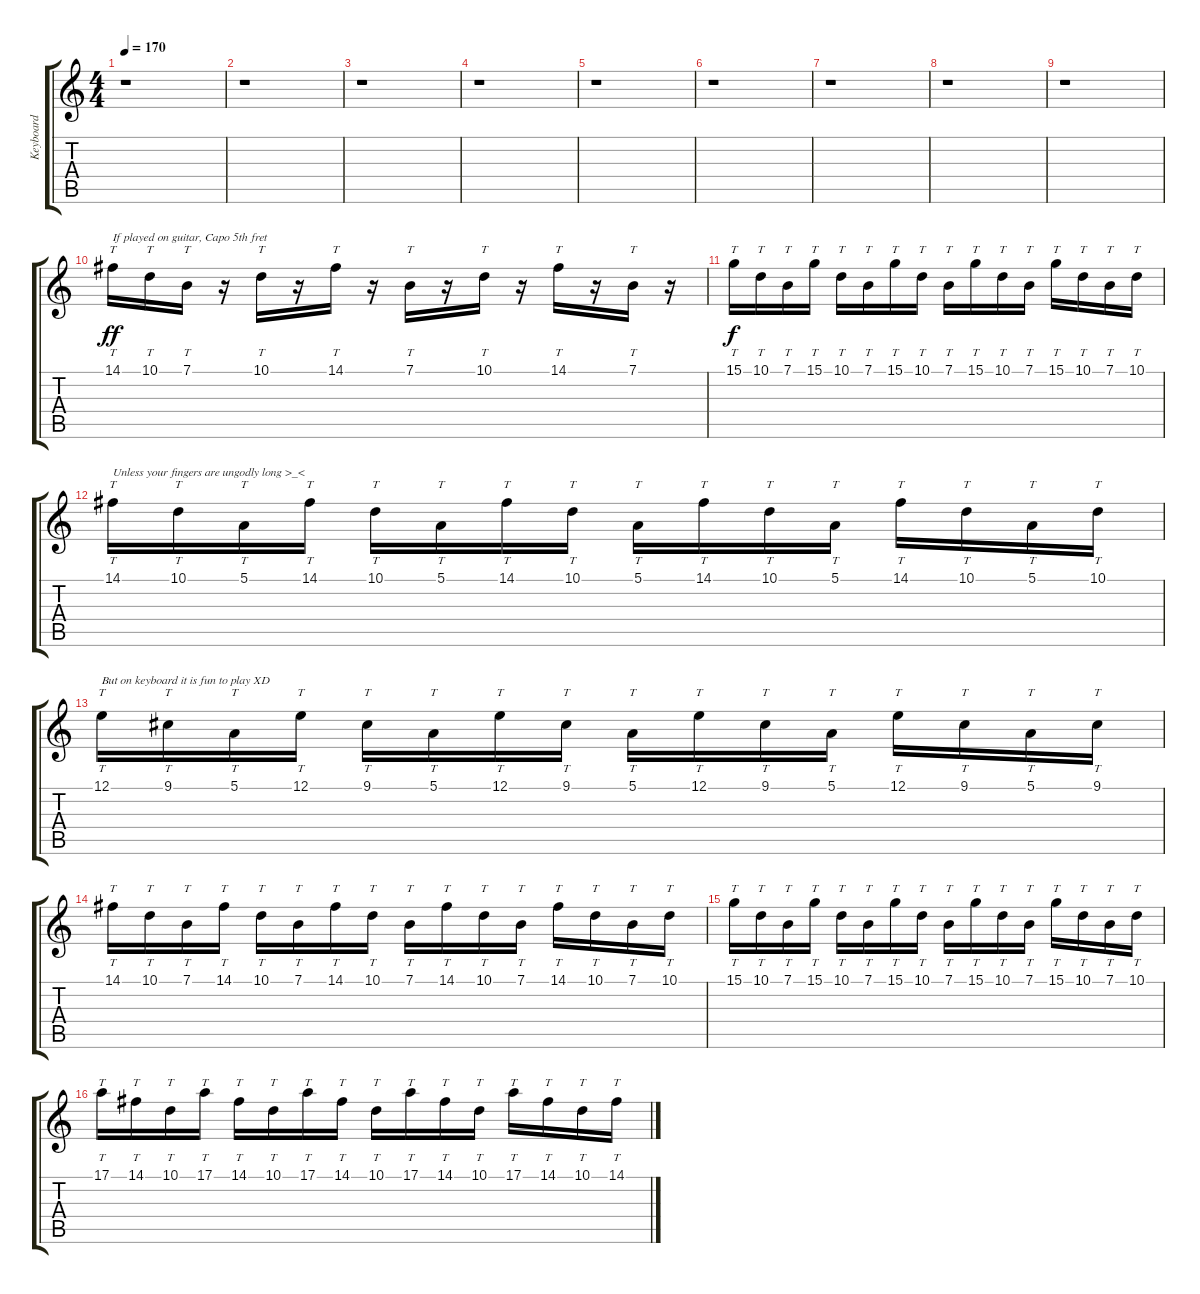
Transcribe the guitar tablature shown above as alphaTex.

\track ("Keyboard" "Keyboard") {instrument lead2sawtooth}
\staff {score tabs}
\tuning (E4 B3 G3 D3 A2 D2) {hide}
\ts (4 4)
\tempo 170
\clef g2
\ks c
r.1{dy ff instrument lead2sawtooth} |
r.1 |
r.1 |
r.1 |
r.1 |
r.1 |
r.1 |
r.1 |
r.1 |
14.1.16{tt txt "If played on guitar, Capo 5th fret"} 10.1.16{tt} 7.1.16{tt} r.16 10.1.16{tt} r.16 14.1.16{tt} r.16 7.1.16{tt} r.16 10.1.16{tt} r.16 14.1.16{tt} r.16 7.1.16{tt} r.16 |
15.1.16{tt dy f} 10.1.16{tt} 7.1.16{tt} 15.1.16{tt} 10.1.16{tt} 7.1.16{tt} 15.1.16{tt} 10.1.16{tt} 7.1.16{tt} 15.1.16{tt} 10.1.16{tt} 7.1.16{tt} 15.1.16{tt} 10.1.16{tt} 7.1.16{tt} 10.1.16{tt} |
14.1.16{tt txt "Unless your fingers are ungodly long >_<"} 10.1.16{tt} 5.1.16{tt} 14.1.16{tt} 10.1.16{tt} 5.1.16{tt} 14.1.16{tt} 10.1.16{tt} 5.1.16{tt} 14.1.16{tt} 10.1.16{tt} 5.1.16{tt} 14.1.16{tt} 10.1.16{tt} 5.1.16{tt} 10.1.16{tt} |
12.1.16{tt txt "But on keyboard it is fun to play XD"} 9.1.16{tt} 5.1.16{tt} 12.1.16{tt} 9.1.16{tt} 5.1.16{tt} 12.1.16{tt} 9.1.16{tt} 5.1.16{tt} 12.1.16{tt} 9.1.16{tt} 5.1.16{tt} 12.1.16{tt} 9.1.16{tt} 5.1.16{tt} 9.1.16{tt} |
14.1.16{tt} 10.1.16{tt} 7.1.16{tt} 14.1.16{tt} 10.1.16{tt} 7.1.16{tt} 14.1.16{tt} 10.1.16{tt} 7.1.16{tt} 14.1.16{tt} 10.1.16{tt} 7.1.16{tt} 14.1.16{tt} 10.1.16{tt} 7.1.16{tt} 10.1.16{tt} |
15.1.16{tt} 10.1.16{tt} 7.1.16{tt} 15.1.16{tt} 10.1.16{tt} 7.1.16{tt} 15.1.16{tt} 10.1.16{tt} 7.1.16{tt} 15.1.16{tt} 10.1.16{tt} 7.1.16{tt} 15.1.16{tt} 10.1.16{tt} 7.1.16{tt} 10.1.16{tt} |
17.1.16{tt} 14.1.16{tt} 10.1.16{tt} 17.1.16{tt} 14.1.16{tt} 10.1.16{tt} 17.1.16{tt} 14.1.16{tt} 10.1.16{tt} 17.1.16{tt} 14.1.16{tt} 10.1.16{tt} 17.1.16{tt} 14.1.16{tt} 10.1.16{tt} 14.1.16{tt}
